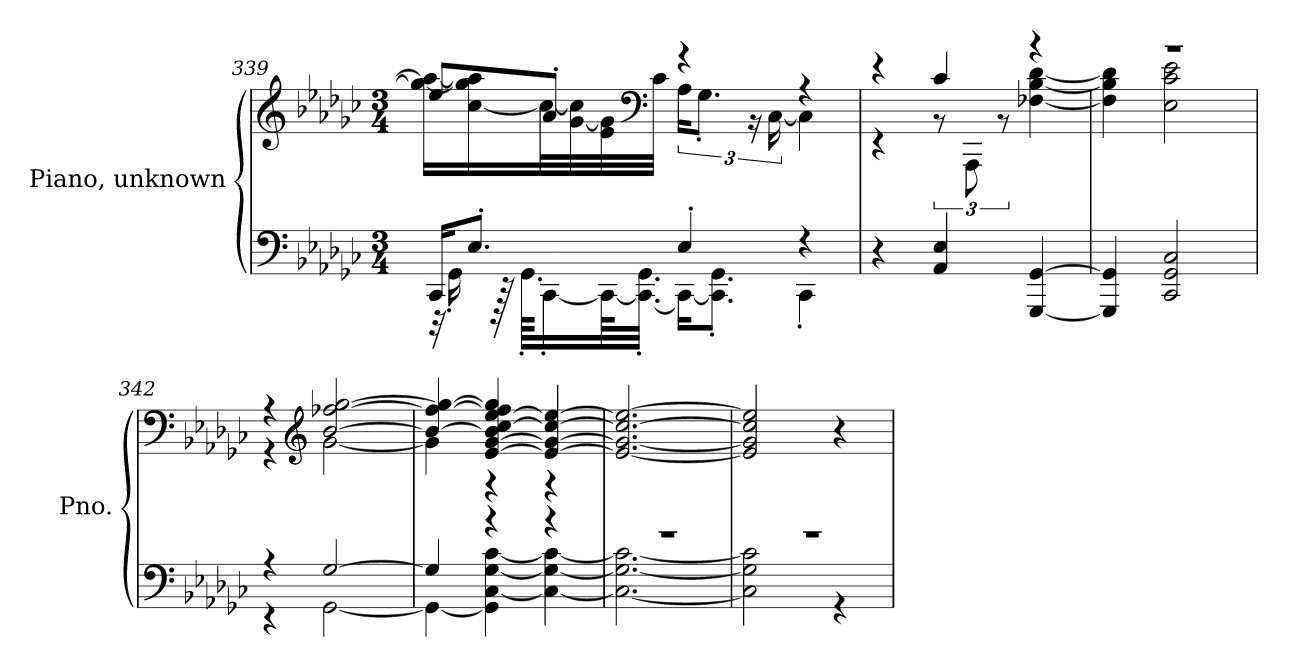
**kern	**kern
*part1	*part1
*staff2	*staff1
*I"Piano, unknown	*
*I'Pno.	*
!!LO:LB:g=z
*clefF4	*clefG2
*k[b-e-a-d-g-c-]	*k[b-e-a-d-g-c-]
*M3/4	*M3/4
=339	=339
*^	*^
16CC-/KL	32r	8ee-/L	16gg-\_ 16aa-\_LL
.	16GG-'\	.	.
8.E-'/J	.	.	[16cc-\ 16gg-\] 16aa-\]
.	128r	.	.
.	64.GG-'\KKLL	.	.
.	[16CC-'\	8a-'/J	32cc-\L_
.	.	.	[32g-\ 32cc-\]
.	64CC-\KL_	.	32e-\ 32g-\]
.	32.CC-\_' 32.GG-\'JJJ	.	.
*	*	*clefF4	*
.	.	.	32c-\JJJ
4E-'/	16CC-\KL_	4r	24A-\KL
.	.	.	12.G-'\J
.	8.CC-\]' 8.GG-\'J	.	.
.	.	.	24r
.	.	.	[24C-\
4r	4CC-'\	4r	4C-\]
*v	*v	*	*
=340	=340	=340
4r	4r	4r
4AA-/ 4E-/	4c-/	12r
.	.	12AAA-\
.	.	12r
[4GGG-/ [4GG-/	4r	[4F-X\ [4B-\ [4d-\
=341	=341	=341
4GGG-/] 4GG-/]	2.r	4F-\] 4B-\] 4d-\]
2CC-/ 2GG-/ 2C-/	.	2E-\ 2c-\ 2e-\
=342	=342	=342
*^	*	*
4r	4r	4r	4r
*	*	*clefG2	*
[2G-/	[2GG-\	[2b-/ [2ff-X/ [2gg-/	[2g-\
!!LO:LB:g=z	!!
=343	=343	=343	=343
4G-/]	4GG-\_	4b-/_ 4ff-/_ 4gg-/_	4g-\]
4r	4GG-\] [4C-\ [4G-\ [4c-\	[4e-/ [4g-/ 4b-/] [4cc-/ [4ee-/ 4ff-/] 4gg-/]	4r
4r	4C-\_ 4G-\_ 4c-\_	4e-/_ 4g-/_ 4cc-/_ 4ee-/_	4r
*	*	*v	*v
=344	=344	=344
2.r	2.C-\_ 2.G-\_ 2.c-\_	2.e-/_ 2.g-/_ 2.cc-/_ 2.ee-/_
=345	=345	=345
2.r	2C-\] 2G-\] 2c-\]	2e-/] 2g-/] 2cc-/] 2ee-/]
.	4r	4r
*v	*v	*
=	=
*-	*-
